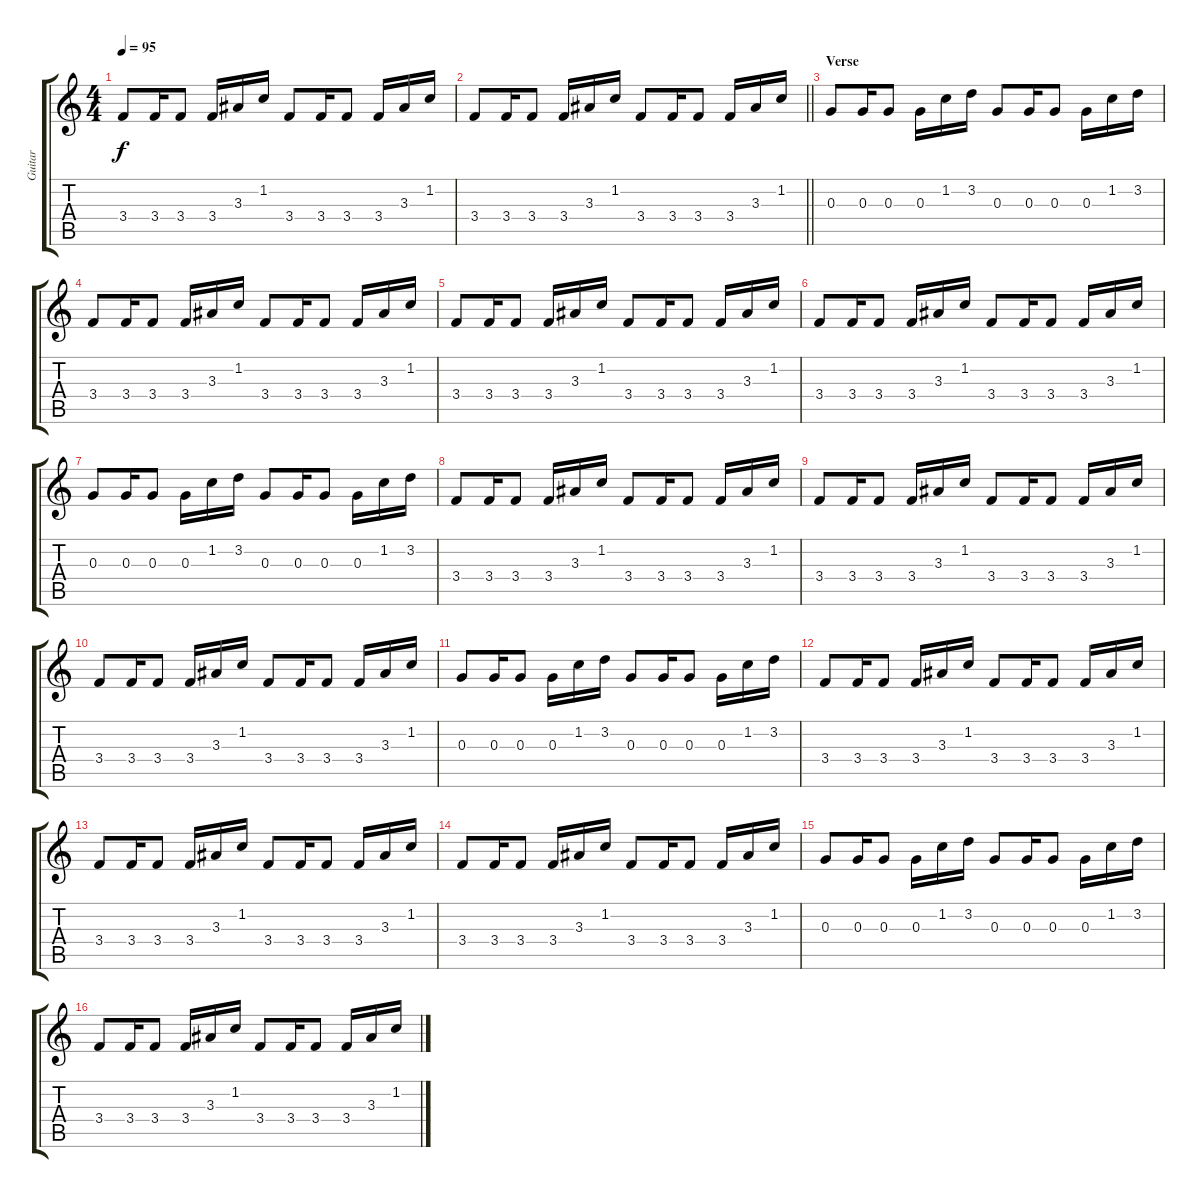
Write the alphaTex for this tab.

\track ("Guitar" "Guitar") {instrument acousticguitarsteel}
\staff {score tabs}
\tuning (E4 B3 G3 D3 A2 E2) {hide}
\ts (4 4)
\tempo 95
\clef g2
\ks c
3.4.8{dy f} 3.4.16 3.4.8 3.4.16 3.3.16 1.2.16 3.4.8 3.4.16 3.4.8 3.4.16 3.3.16 1.2.16 |
\barLineRight lightlight
3.4.8 3.4.16 3.4.8 3.4.16 3.3.16 1.2.16 3.4.8 3.4.16 3.4.8 3.4.16 3.3.16 1.2.16 |
\section ("" "Verse")
0.3.8 0.3.16 0.3.8 0.3.16 1.2.16 3.2.16 0.3.8 0.3.16 0.3.8 0.3.16 1.2.16 3.2.16 |
3.4.8 3.4.16 3.4.8 3.4.16 3.3.16 1.2.16 3.4.8 3.4.16 3.4.8 3.4.16 3.3.16 1.2.16 |
3.4.8 3.4.16 3.4.8 3.4.16 3.3.16 1.2.16 3.4.8 3.4.16 3.4.8 3.4.16 3.3.16 1.2.16 |
3.4.8 3.4.16 3.4.8 3.4.16 3.3.16 1.2.16 3.4.8 3.4.16 3.4.8 3.4.16 3.3.16 1.2.16 |
0.3.8 0.3.16 0.3.8 0.3.16 1.2.16 3.2.16 0.3.8 0.3.16 0.3.8 0.3.16 1.2.16 3.2.16 |
3.4.8 3.4.16 3.4.8 3.4.16 3.3.16 1.2.16 3.4.8 3.4.16 3.4.8 3.4.16 3.3.16 1.2.16 |
3.4.8 3.4.16 3.4.8 3.4.16 3.3.16 1.2.16 3.4.8 3.4.16 3.4.8 3.4.16 3.3.16 1.2.16 |
3.4.8 3.4.16 3.4.8 3.4.16 3.3.16 1.2.16 3.4.8 3.4.16 3.4.8 3.4.16 3.3.16 1.2.16 |
0.3.8 0.3.16 0.3.8 0.3.16 1.2.16 3.2.16 0.3.8 0.3.16 0.3.8 0.3.16 1.2.16 3.2.16 |
3.4.8 3.4.16 3.4.8 3.4.16 3.3.16 1.2.16 3.4.8 3.4.16 3.4.8 3.4.16 3.3.16 1.2.16 |
3.4.8 3.4.16 3.4.8 3.4.16 3.3.16 1.2.16 3.4.8 3.4.16 3.4.8 3.4.16 3.3.16 1.2.16 |
3.4.8 3.4.16 3.4.8 3.4.16 3.3.16 1.2.16 3.4.8 3.4.16 3.4.8 3.4.16 3.3.16 1.2.16 |
0.3.8 0.3.16 0.3.8 0.3.16 1.2.16 3.2.16 0.3.8 0.3.16 0.3.8 0.3.16 1.2.16 3.2.16 |
3.4.8 3.4.16 3.4.8 3.4.16 3.3.16 1.2.16 3.4.8 3.4.16 3.4.8 3.4.16 3.3.16 1.2.16
